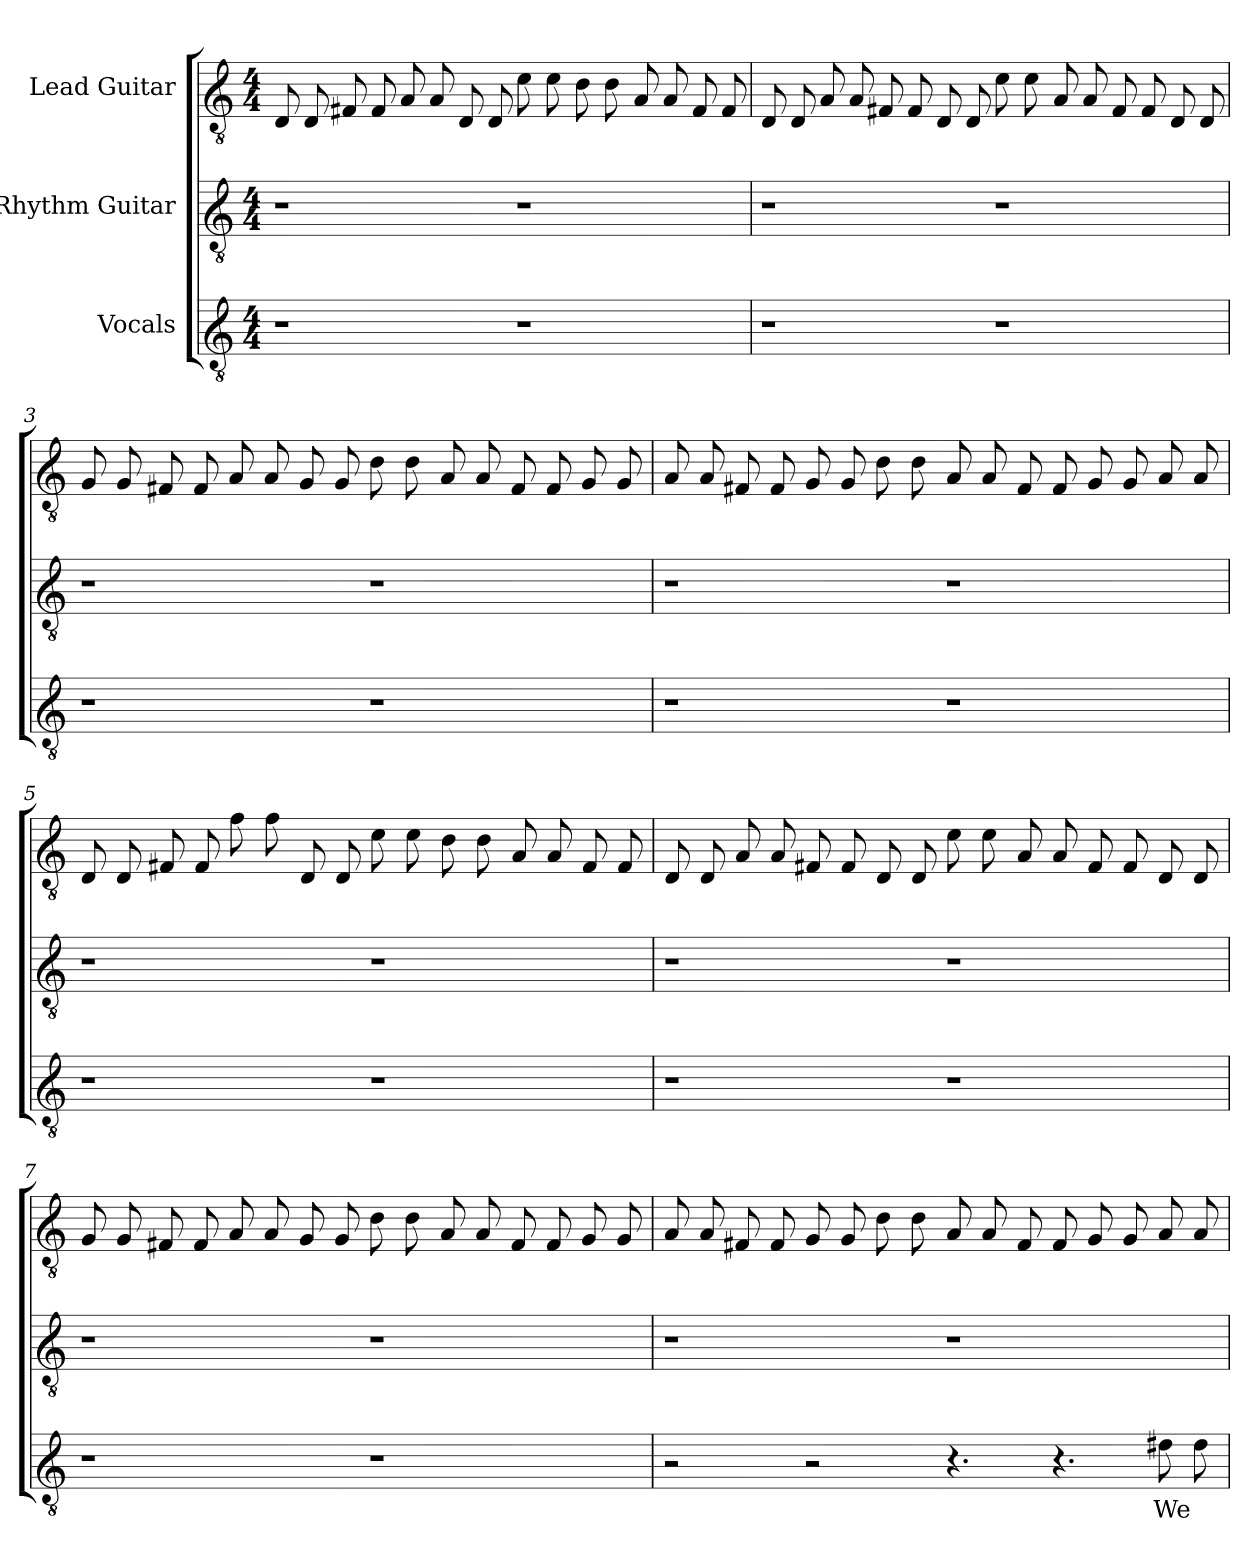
**kern	**text	**kern	**kern
*part3	*part3	*part2	*part1
*staff3	*staff3	*staff2	*staff1
*I"Vocals	*	*I"Rhythm Guitar	*I"Lead Guitar
*stria6	*	*stria6	*stria6
*clefGv2	*	*clefGv2	*clefGv2
*k[]	*	*k[]	*k[]
*M4/4	*	*M4/4	*M4/4
*MM126	*	*MM126	*MM126
=1	=1	=1	=1
1r	.	1r	8D
.	.	.	8D
.	.	.	8F#
.	.	.	8F#
.	.	.	8A
.	.	.	8A
.	.	.	8D
.	.	.	8D
1r	.	1r	8e
.	.	.	8e
.	.	.	8d
.	.	.	8d
.	.	.	8A
.	.	.	8A
.	.	.	8F#
.	.	.	8F#
=2	=2	=2	=2
1r	.	1r	8D
.	.	.	8D
.	.	.	8A
.	.	.	8A
.	.	.	8F#
.	.	.	8F#
.	.	.	8D
.	.	.	8D
1r	.	1r	8e
.	.	.	8e
.	.	.	8A
.	.	.	8A
.	.	.	8F#
.	.	.	8F#
.	.	.	8D
.	.	.	8D
=3	=3	=3	=3
1r	.	1r	8G
.	.	.	8G
.	.	.	8F#
.	.	.	8F#
.	.	.	8A
.	.	.	8A
.	.	.	8G
.	.	.	8G
1r	.	1r	8d
.	.	.	8d
.	.	.	8A
.	.	.	8A
.	.	.	8F#
.	.	.	8F#
.	.	.	8G
.	.	.	8G
=4	=4	=4	=4
1r	.	1r	8A
.	.	.	8A
.	.	.	8F#
.	.	.	8F#
.	.	.	8G
.	.	.	8G
.	.	.	8d
.	.	.	8d
1r	.	1r	8A
.	.	.	8A
.	.	.	8F#
.	.	.	8F#
.	.	.	8G
.	.	.	8G
.	.	.	8A
.	.	.	8A
=5	=5	=5	=5
1r	.	1r	8D
.	.	.	8D
.	.	.	8F#
.	.	.	8F#
.	.	.	8a
.	.	.	8a
.	.	.	8D
.	.	.	8D
1r	.	1r	8e
.	.	.	8e
.	.	.	8d
.	.	.	8d
.	.	.	8A
.	.	.	8A
.	.	.	8F#
.	.	.	8F#
=6	=6	=6	=6
1r	.	1r	8D
.	.	.	8D
.	.	.	8A
.	.	.	8A
.	.	.	8F#
.	.	.	8F#
.	.	.	8D
.	.	.	8D
1r	.	1r	8e
.	.	.	8e
.	.	.	8A
.	.	.	8A
.	.	.	8F#
.	.	.	8F#
.	.	.	8D
.	.	.	8D
=7	=7	=7	=7
1r	.	1r	8G
.	.	.	8G
.	.	.	8F#
.	.	.	8F#
.	.	.	8A
.	.	.	8A
.	.	.	8G
.	.	.	8G
1r	.	1r	8d
.	.	.	8d
.	.	.	8A
.	.	.	8A
.	.	.	8F#
.	.	.	8F#
.	.	.	8G
.	.	.	8G
=8	=8	=8	=8
2r	.	1r	8A
.	.	.	8A
.	.	.	8F#
.	.	.	8F#
2r	.	.	8G
.	.	.	8G
.	.	.	8d
.	.	.	8d
4.r	.	1r	8A
.	.	.	8A
.	.	.	8F#
4.r	.	.	8F#
.	.	.	8G
.	.	.	8G
8f#	We	.	8A
8f#	.	.	8A
=	=	=	=
*-	*-	*-	*-
